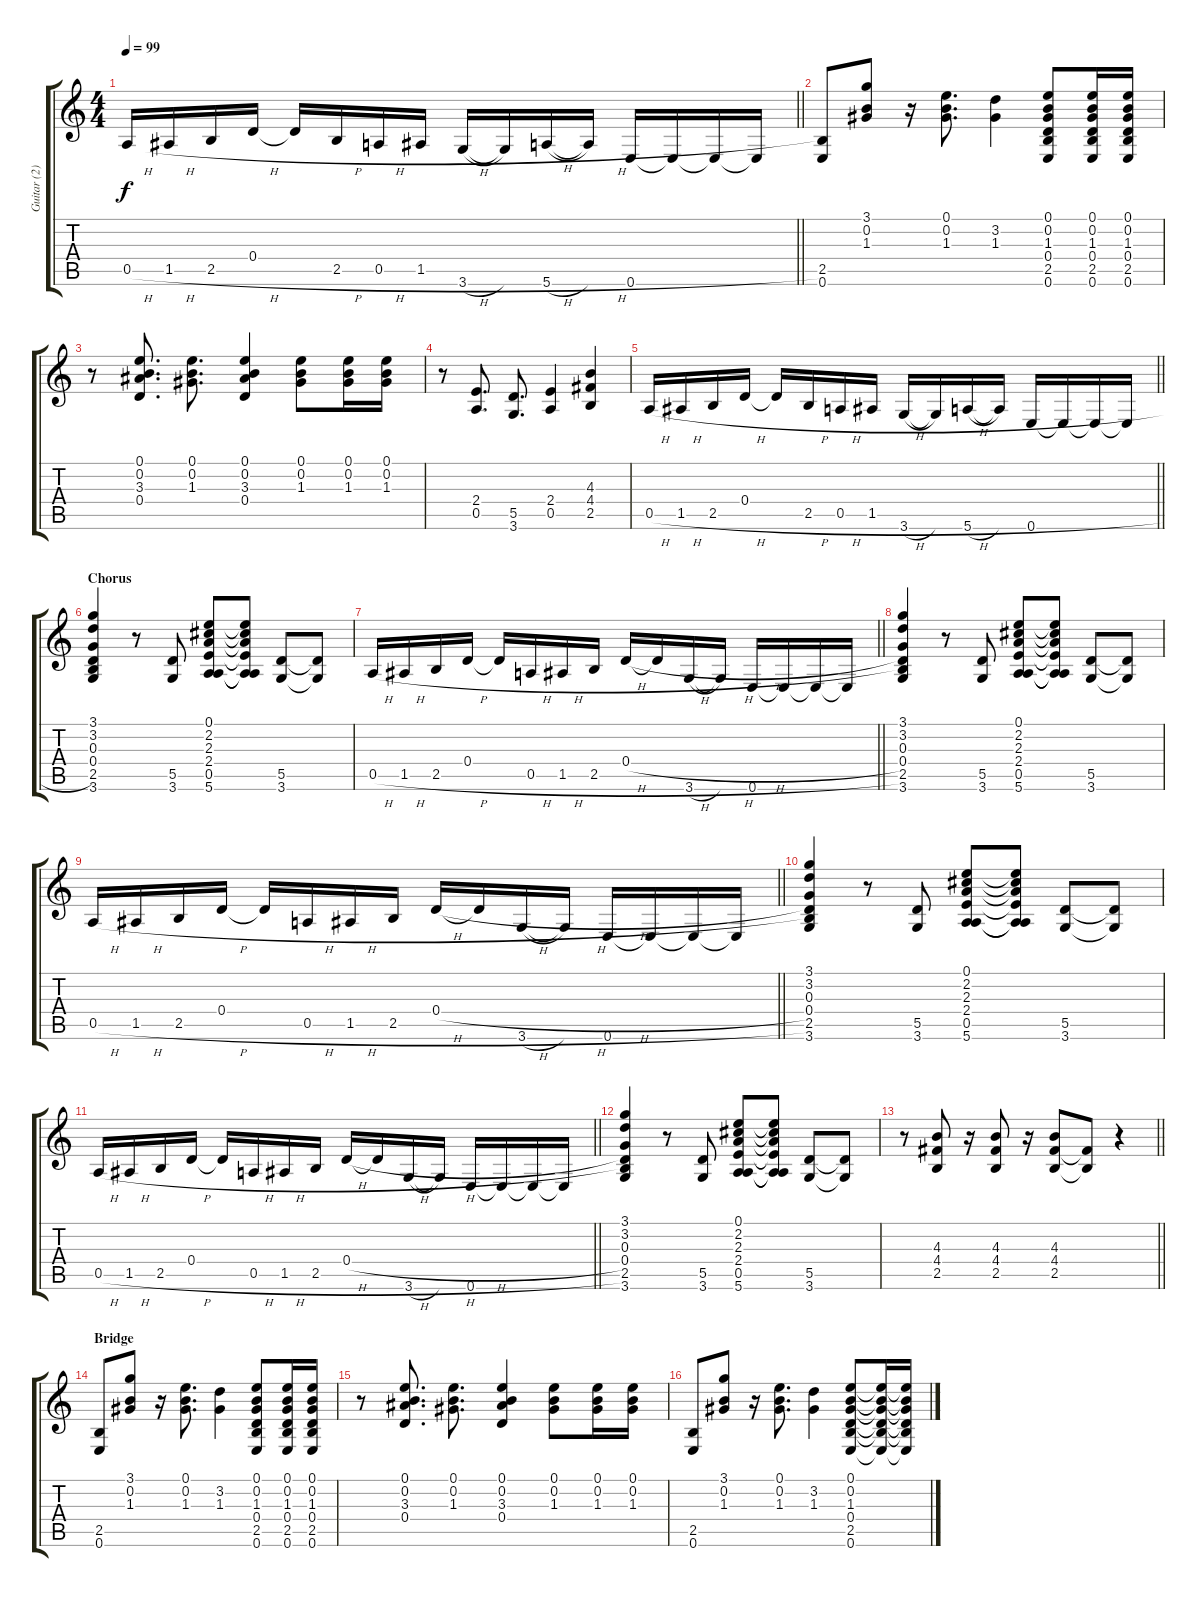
\track ("Guitar (2)" "Guitar (2)") {instrument acousticguitarnylon}
\staff {score tabs}
\tuning (E4 B3 G3 D3 A2 E2) {hide}
\ts (4 4)
\tempo 99
\clef g2
\barLineRight lightlight
\ks c
0.5{h}.16{dy f} 1.5{h}.16 2.5{h}.16 0.4.16 0.4{t}.16 2.5{h}.16 0.5{h}.16 1.5{h}.16 3.6{h}.16 3.6{t}.16 5.6{h}.16 5.6{t}.16 0.6.16 0.6{t}.16 0.6{t}.16 0.6{t}.16 |
(2.5 0.6).8 (3.1 0.2 1.3).8 r.16 (0.1 0.2 1.3).8{d} (3.2 1.3).4 (0.1 0.2 1.3 0.4 2.5 0.6).8 (0.1 0.2 1.3 0.4 2.5 0.6).16 (0.1 0.2 1.3 0.4 2.5 0.6).16 |
r.8 (0.1 0.2 3.3 0.4).8{d} (0.1 0.2 1.3).8{d} (0.1 0.2 3.3 0.4).4 (0.1 0.2 1.3).8 (0.1 0.2 1.3).16 (0.1 0.2 1.3).16 |
r.8 (2.4 0.5).8{d} (5.5 3.6).8{d} (2.4 0.5).4 (4.3 4.4 2.5).4 |
\barLineRight lightlight
0.5{h}.16 1.5{h}.16 2.5{h}.16 0.4.16 0.4{t}.16 2.5{h}.16 0.5{h}.16 1.5{h}.16 3.6{h}.16 3.6{t}.16 5.6{h}.16 5.6{t}.16 0.6.16 0.6{t}.16 0.6{t}.16 0.6{t}.16 |
\section ("" "Chorus")
(3.1 3.2 0.3 0.4 2.5 3.6).4 r.8 (5.5 3.6).8 (0.1 2.2 2.3 2.4 0.5 5.6).8 (0.1{t} 2.2{t} 2.3{t} 2.4{t} 0.5{t} 5.6{t}).8 (5.5 3.6).8 (5.5{t} 3.6{t}).8 |
\barLineRight lightlight
0.5{h}.16 1.5{h}.16 2.5{h}.16 0.4.16 0.4{t}.16 0.5{h}.16 1.5{h}.16 2.5{h}.16 0.4{h}.16 0.4{h t}.16 3.6{h}.16 3.6{t}.16 0.6.16 0.6{t}.16 0.6{t}.16 0.6{t}.16 |
(3.1 3.2 0.3 0.4 2.5 3.6).4 r.8 (5.5 3.6).8 (0.1 2.2 2.3 2.4 0.5 5.6).8 (0.1{t} 2.2{t} 2.3{t} 2.4{t} 0.5{t} 5.6{t}).8 (5.5 3.6).8 (5.5{t} 3.6{t}).8 |
\barLineRight lightlight
0.5{h}.16 1.5{h}.16 2.5{h}.16 0.4.16 0.4{t}.16 0.5{h}.16 1.5{h}.16 2.5{h}.16 0.4{h}.16 0.4{h t}.16 3.6{h}.16 3.6{t}.16 0.6.16 0.6{t}.16 0.6{t}.16 0.6{t}.16 |
(3.1 3.2 0.3 0.4 2.5 3.6).4 r.8 (5.5 3.6).8 (0.1 2.2 2.3 2.4 0.5 5.6).8 (0.1{t} 2.2{t} 2.3{t} 2.4{t} 0.5{t} 5.6{t}).8 (5.5 3.6).8 (5.5{t} 3.6{t}).8 |
\barLineRight lightlight
0.5{h}.16 1.5{h}.16 2.5{h}.16 0.4.16 0.4{t}.16 0.5{h}.16 1.5{h}.16 2.5{h}.16 0.4{h}.16 0.4{h t}.16 3.6{h}.16 3.6{t}.16 0.6.16 0.6{t}.16 0.6{t}.16 0.6{t}.16 |
(3.1 3.2 0.3 0.4 2.5 3.6).4 r.8 (5.5 3.6).8 (0.1 2.2 2.3 2.4 0.5 5.6).8 (0.1{t} 2.2{t} 2.3{t} 2.4{t} 0.5{t} 5.6{t}).8 (5.5 3.6).8 (5.5{t} 3.6{t}).8 |
\barLineRight lightlight
r.8 (4.3 4.4 2.5).8 r.16 (4.3 4.4 2.5).8 r.16 (4.3 4.4 2.5).8 (4.4{t} 2.5{t}).8 r.4 |
\section ("" "Bridge")
(2.5 0.6).8 (3.1 0.2 1.3).8 r.16 (0.1 0.2 1.3).8{d} (3.2 1.3).4 (0.1 0.2 1.3 0.4 2.5 0.6).8 (0.1 0.2 1.3 0.4 2.5 0.6).16 (0.1 0.2 1.3 0.4 2.5 0.6).16 |
r.8 (0.1 0.2 3.3 0.4).8{d} (0.1 0.2 1.3).8{d} (0.1 0.2 3.3 0.4).4 (0.1 0.2 1.3).8 (0.1 0.2 1.3).16 (0.1 0.2 1.3).16 |
(2.5 0.6).8 (3.1 0.2 1.3).8 r.16 (0.1 0.2 1.3).8{d} (3.2 1.3).4 (0.1 0.2 1.3 0.4 2.5 0.6).8 (0.1{t} 0.2{t} 1.3{t} 0.4{t} 2.5{t} 0.6{t}).16 (0.1{t} 0.2{t} 1.3{t} 0.4{t} 2.5{t} 0.6{t}).16
